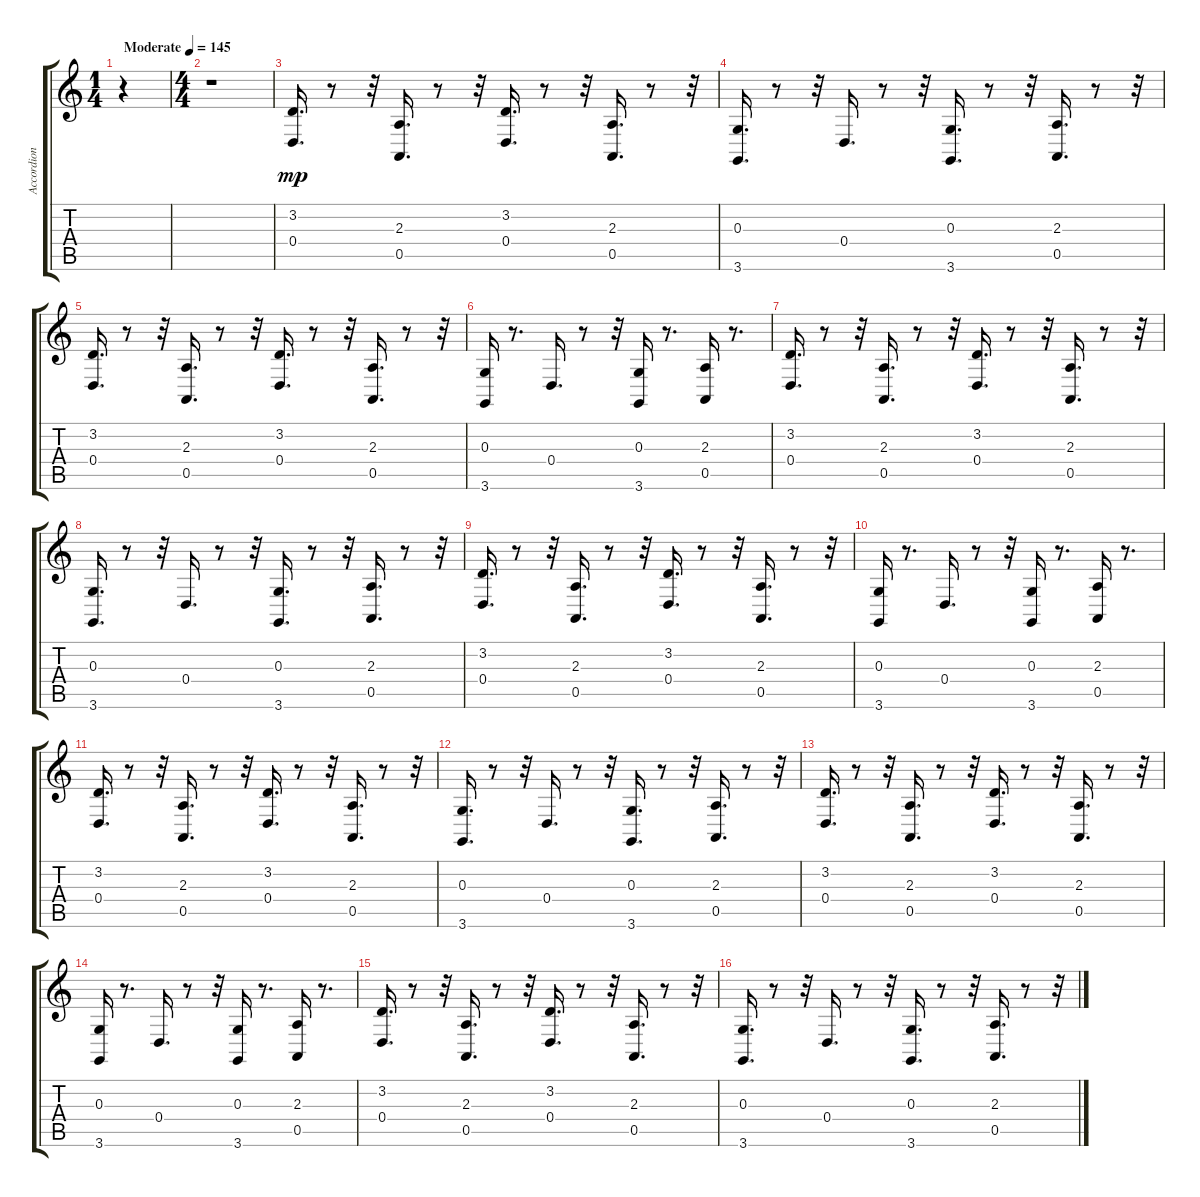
\track ("Accordion Left" "Accordion ") {instrument accordion}
\staff {score tabs}
\tuning (E4 B3 G3 D3 A2 E2) {hide}
\ts (1 4)
\tempo (145 "Moderate")
\clef g2
\ks c
r.4{dy mp instrument accordion} |
\ts (4 4)
r.1 |
(3.2 0.4).16{d} r.8 r.32 (2.3 0.5).16{d} r.8 r.32 (3.2 0.4).16{d} r.8 r.32 (2.3 0.5).16{d} r.8 r.32 |
(0.3 3.6).16{d} r.8 r.32 0.4.16{d} r.8 r.32 (0.3 3.6).16{d} r.8 r.32 (2.3 0.5).16{d} r.8 r.32 |
(3.2 0.4).16{d} r.8 r.32 (2.3 0.5).16{d} r.8 r.32 (3.2 0.4).16{d} r.8 r.32 (2.3 0.5).16{d} r.8 r.32 |
(0.3 3.6).16 r.8{d} 0.4.16{d} r.8 r.32 (0.3 3.6).16 r.8{d} (2.3 0.5).16 r.8{d} |
(3.2 0.4).16{d} r.8 r.32 (2.3 0.5).16{d} r.8 r.32 (3.2 0.4).16{d} r.8 r.32 (2.3 0.5).16{d} r.8 r.32 |
(0.3 3.6).16{d} r.8 r.32 0.4.16{d} r.8 r.32 (0.3 3.6).16{d} r.8 r.32 (2.3 0.5).16{d} r.8 r.32 |
(3.2 0.4).16{d} r.8 r.32 (2.3 0.5).16{d} r.8 r.32 (3.2 0.4).16{d} r.8 r.32 (2.3 0.5).16{d} r.8 r.32 |
(0.3 3.6).16 r.8{d} 0.4.16{d} r.8 r.32 (0.3 3.6).16 r.8{d} (2.3 0.5).16 r.8{d} |
(3.2 0.4).16{d} r.8 r.32 (2.3 0.5).16{d} r.8 r.32 (3.2 0.4).16{d} r.8 r.32 (2.3 0.5).16{d} r.8 r.32 |
(0.3 3.6).16{d} r.8 r.32 0.4.16{d} r.8 r.32 (0.3 3.6).16{d} r.8 r.32 (2.3 0.5).16{d} r.8 r.32 |
(3.2 0.4).16{d} r.8 r.32 (2.3 0.5).16{d} r.8 r.32 (3.2 0.4).16{d} r.8 r.32 (2.3 0.5).16{d} r.8 r.32 |
(0.3 3.6).16 r.8{d} 0.4.16{d} r.8 r.32 (0.3 3.6).16 r.8{d} (2.3 0.5).16 r.8{d} |
(3.2 0.4).16{d} r.8 r.32 (2.3 0.5).16{d} r.8 r.32 (3.2 0.4).16{d} r.8 r.32 (2.3 0.5).16{d} r.8 r.32 |
(0.3 3.6).16{d} r.8 r.32 0.4.16{d} r.8 r.32 (0.3 3.6).16{d} r.8 r.32 (2.3 0.5).16{d} r.8 r.32
